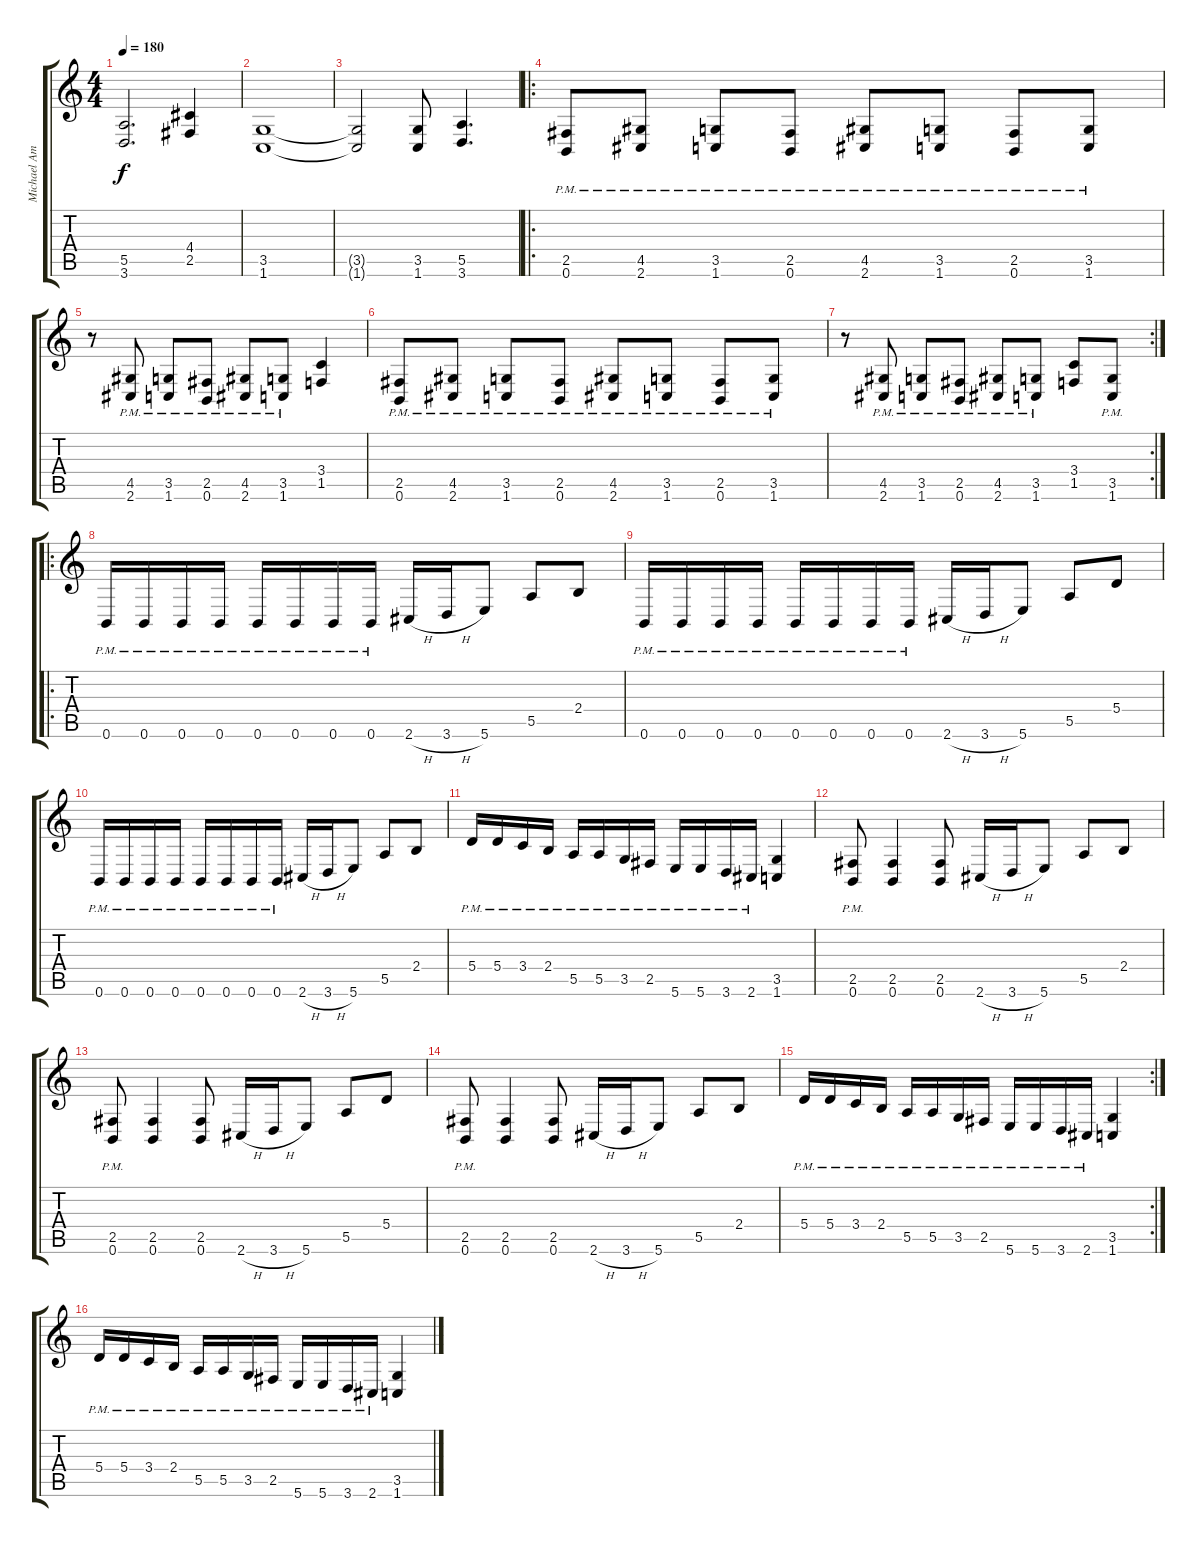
\track ("Michael Amott" "Michael Am") {instrument distortionguitar}
\staff {score tabs}
\tuning (B3 Gb3 D3 A2 E2 B1) {hide}
\ts (4 4)
\tempo 180
\clef g2
\ks c
(5.5{t} 3.6{t}).2{d dy f} (4.4 2.5).4 |
(3.5 1.6).1 |
(3.5{t} 1.6{t}).2 (3.5 1.6).8 (5.5 3.6).4{d} |
\ro
(2.5{pm} 0.6{pm}).8 (4.5{pm} 2.6{pm}).8 (3.5{pm} 1.6{pm}).8 (2.5{pm} 0.6{pm}).8 (4.5{pm} 2.6{pm}).8 (3.5{pm} 1.6{pm}).8 (2.5{pm} 0.6{pm}).8 (3.5{pm} 1.6{pm}).8 |
r.8 (4.5{pm} 2.6{pm}).8 (3.5{pm} 1.6{pm}).8 (2.5{pm} 0.6{pm}).8 (4.5{pm} 2.6{pm}).8 (3.5{pm} 1.6{pm}).8 (3.4 1.5).4 |
(2.5{pm} 0.6{pm}).8 (4.5{pm} 2.6{pm}).8 (3.5{pm} 1.6{pm}).8 (2.5{pm} 0.6{pm}).8 (4.5{pm} 2.6{pm}).8 (3.5{pm} 1.6{pm}).8 (2.5{pm} 0.6{pm}).8 (3.5{pm} 1.6{pm}).8 |
\rc 2
r.8 (4.5{pm} 2.6{pm}).8 (3.5{pm} 1.6{pm}).8 (2.5{pm} 0.6{pm}).8 (4.5{pm} 2.6{pm}).8 (3.5{pm} 1.6{pm}).8 (3.4 1.5).8 (3.5{pm} 1.6{pm}).8 |
\ro
0.6{pm}.16 0.6{pm}.16 0.6{pm}.16 0.6{pm}.16 0.6{pm}.16 0.6{pm}.16 0.6{pm}.16 0.6{pm}.16 2.6{h}.16 3.6{h}.16 5.6.8 5.5.8 2.4.8 |
0.6{pm}.16 0.6{pm}.16 0.6{pm}.16 0.6{pm}.16 0.6{pm}.16 0.6{pm}.16 0.6{pm}.16 0.6{pm}.16 2.6{h}.16 3.6{h}.16 5.6.8 5.5.8 5.4.8 |
0.6{pm}.16 0.6{pm}.16 0.6{pm}.16 0.6{pm}.16 0.6{pm}.16 0.6{pm}.16 0.6{pm}.16 0.6{pm}.16 2.6{h}.16 3.6{h}.16 5.6.8 5.5.8 2.4.8 |
5.4{pm}.16 5.4{pm}.16 3.4{pm}.16 2.4{pm}.16 5.5{pm}.16 5.5{pm}.16 3.5{pm}.16 2.5{pm}.16 5.6{pm}.16 5.6{pm}.16 3.6{pm}.16 2.6{pm}.16 (3.5 1.6).4 |
(2.5{pm} 0.6{pm}).8 (2.5 0.6).4 (2.5 0.6).8 2.6{h}.16 3.6{h}.16 5.6.8 5.5.8 2.4.8 |
(2.5{pm} 0.6{pm}).8 (2.5 0.6).4 (2.5 0.6).8 2.6{h}.16 3.6{h}.16 5.6.8 5.5.8 5.4.8 |
(2.5{pm} 0.6{pm}).8 (2.5 0.6).4 (2.5 0.6).8 2.6{h}.16 3.6{h}.16 5.6.8 5.5.8 2.4.8 |
\rc 2
5.4{pm}.16 5.4{pm}.16 3.4{pm}.16 2.4{pm}.16 5.5{pm}.16 5.5{pm}.16 3.5{pm}.16 2.5{pm}.16 5.6{pm}.16 5.6{pm}.16 3.6{pm}.16 2.6{pm}.16 (3.5 1.6).4 |
5.4{pm}.16 5.4{pm}.16 3.4{pm}.16 2.4{pm}.16 5.5{pm}.16 5.5{pm}.16 3.5{pm}.16 2.5{pm}.16 5.6{pm}.16 5.6{pm}.16 3.6{pm}.16 2.6{pm}.16 (3.5 1.6).4
